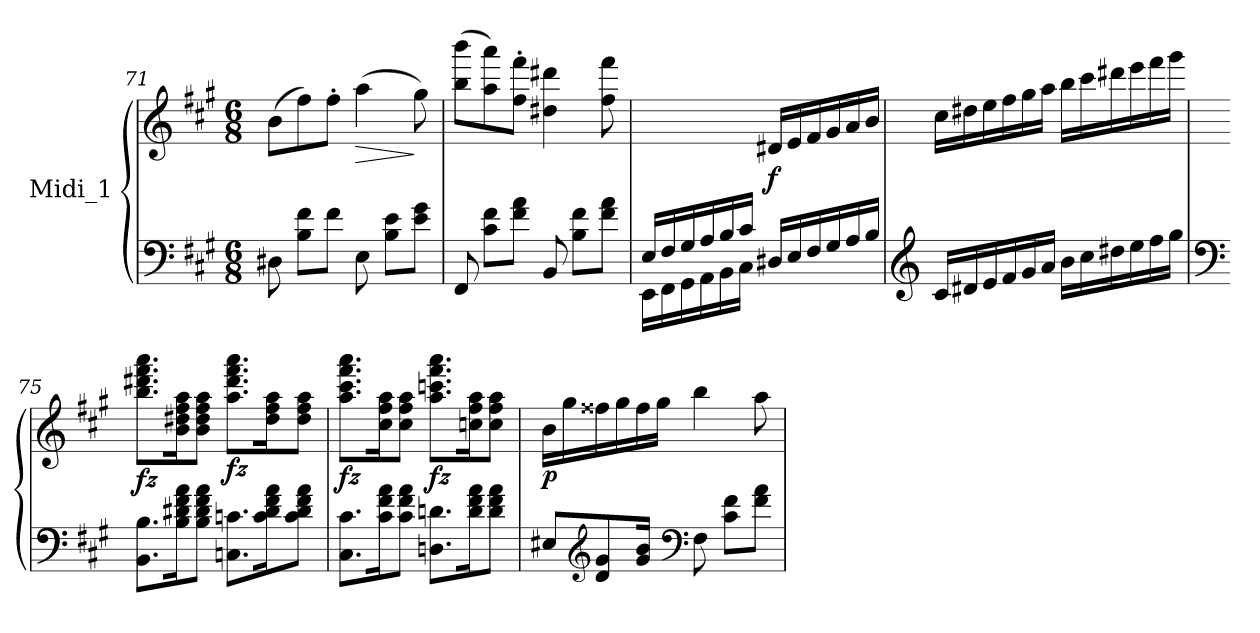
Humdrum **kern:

**kern	**kern	**dynam
*part1	*part1	*part1
*staff2	*staff1	*staff1/2
*I"Midi_1	*	*
*clefF4	*clefG2	*
*k[f#c#g#]	*k[f#c#g#]	*
*A:	*A:	*
*M6/8	*M6/8	*
=71	=71	=71
8D#X\	(>8b\L	.
8B\ 8f#\L	8ff#\)	.
8f#\J	8ff#'\J	.
!	!	!LO:HP:b
8E\	(>4aa\	>
8B\ 8e\L	.	.
8e\ 8g#\J	8gg#\)	]
=72	=72	=72
8FF#/	(>8bb\ 8bbb\L	.
8c#\ 8f#\L	8aa\ 8aaa\)	.
8f#\ 8a\J	8ff#\' 8fff#\'J	.
8BB/	4dd#X\ 4ddd#X\	.
8B\ 8f#\L	.	.
8f#\ 8a\J	8ff#\ 8fff#\	.
=73	=73	=73
*	*MM85	*
*^	*	*
16E/LL	16EE\LL	4ryy	.
16F#/	16FF#\	.	.
16G#/	16GG#\	.	.
16A/	16AA\	.	.
16B/	16BB\	8ryy	.
16c#/JJ	16C#\JJ	.	.
!	!	!	!LO:DY:b
16D#X/LL	4ryy	16d#X/LL	f
16E/	.	16e/	.
16F#/	.	16f#/	.
16G#/	.	16g#/	.
16A/	8ryy	16a/	.
16B/JJ	.	16b/JJ	.
*v	*v	*	*
!!LO:LB:g=z
=74	=74	=74
*clefG2	*	*
16c#/LL	16cc#\LL	.
16d#X/	16dd#X\	.
16e/	16ee\	.
16f#/	16ff#\	.
16g#/	16gg#\	.
16a/JJ	16aa\JJ	.
16b\LL	16bb\LL	.
16cc#\	16ccc#\	.
16dd#X\	16ddd#X\	.
16ee\	16eee\	.
16ff#\	16fff#\	.
16gg#\JJ	16ggg#\JJ	.
=75	=75	=75
*clefF4	*	*
!	!	!LO:DY:b
8.BB\ 8.B\L	8.bb\ 8.ddd#X\ 8.fff#\ 8.aaa\L	fz
16B\ 16d#X\ 16f#\ 16a\K	16b\ 16dd#X\ 16ff#\ 16aa\K	.
8B\ 8d#\ 8f#\ 8a\J	8b\ 8dd#\ 8ff#\ 8aa\J	.
!	!	!LO:DY:b
8.Cn\ 8.cn\L	8.aa\ 8.ddd#\ 8.fff#\ 8.aaa\L	fz
16c\ 16d#\ 16f#\ 16a\K	16dd#\ 16ff#\ 16aa\K	.
8c\ 8d#\ 8f#\ 8a\J	8dd#\ 8ff#\ 8aa\J	.
=76	=76	=76
!	!	!LO:DY:b
8.C#i\ 8.c#i\L	8.aa\ 8.ccc#\ 8.fff#\ 8.aaa\L	fz
16c#\ 16f#\ 16a\K	16cc#\ 16ff#\ 16aa\K	.
8c#\ 8f#\ 8a\J	8cc#\ 8ff#\ 8aa\J	.
!	!	!LO:DY:b
8.Dni\ 8.dni\L	8.aa\ 8.cccn\ 8.fff#\ 8.aaa\L	fz
16d\ 16f#\ 16a\K	16ccn\ 16ff#\ 16aa\K	.
8d\ 8f#\ 8a\J	8cc\ 8ff#\ 8aa\J	.
=77	=77	=77
!	!	!LO:DY:b
8E#X/L	16b\LL	p
.	16gg#\	.
*clefG2	*	*
8d/ 8g#/	16ff##X\	.
.	16gg#\	.
16g#/ 16b/Jk	16ff##\	.
16ryy	16gg#\JJ	.
*clefF4	*	*
8F#\	4bb\	.
8c#\ 8f#\L	.	.
8f#\ 8a\J	8aa\	.
=	=	=
*-	*-	*-
